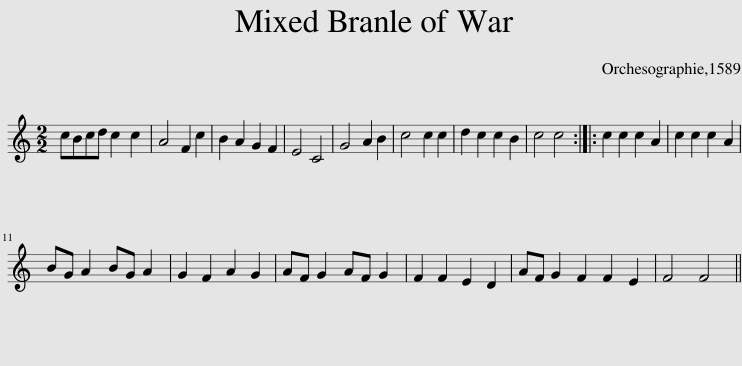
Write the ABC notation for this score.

X:1
L:1/8
M:2/2
I:linebreak $
K:C
V:1 treble
V:1
 cBcd c2 c2 | A4 F2 c2 | B2 A2 G2 F2 | E4 C4 | G4 A2 B2 | %5
 c4 c2 c2 | d2 c2 c2 B2 | c4 c4 :: c2 c2 c2 A2 | c2 c2 c2 A2 |$ %10
 BG A2 BG A2 | G2 F2 A2 G2 | AF G2 AF G2 | F2 F2 E2 D2 | AF G2 F2 F2 E2 | %15
 F4 F4 || %16
